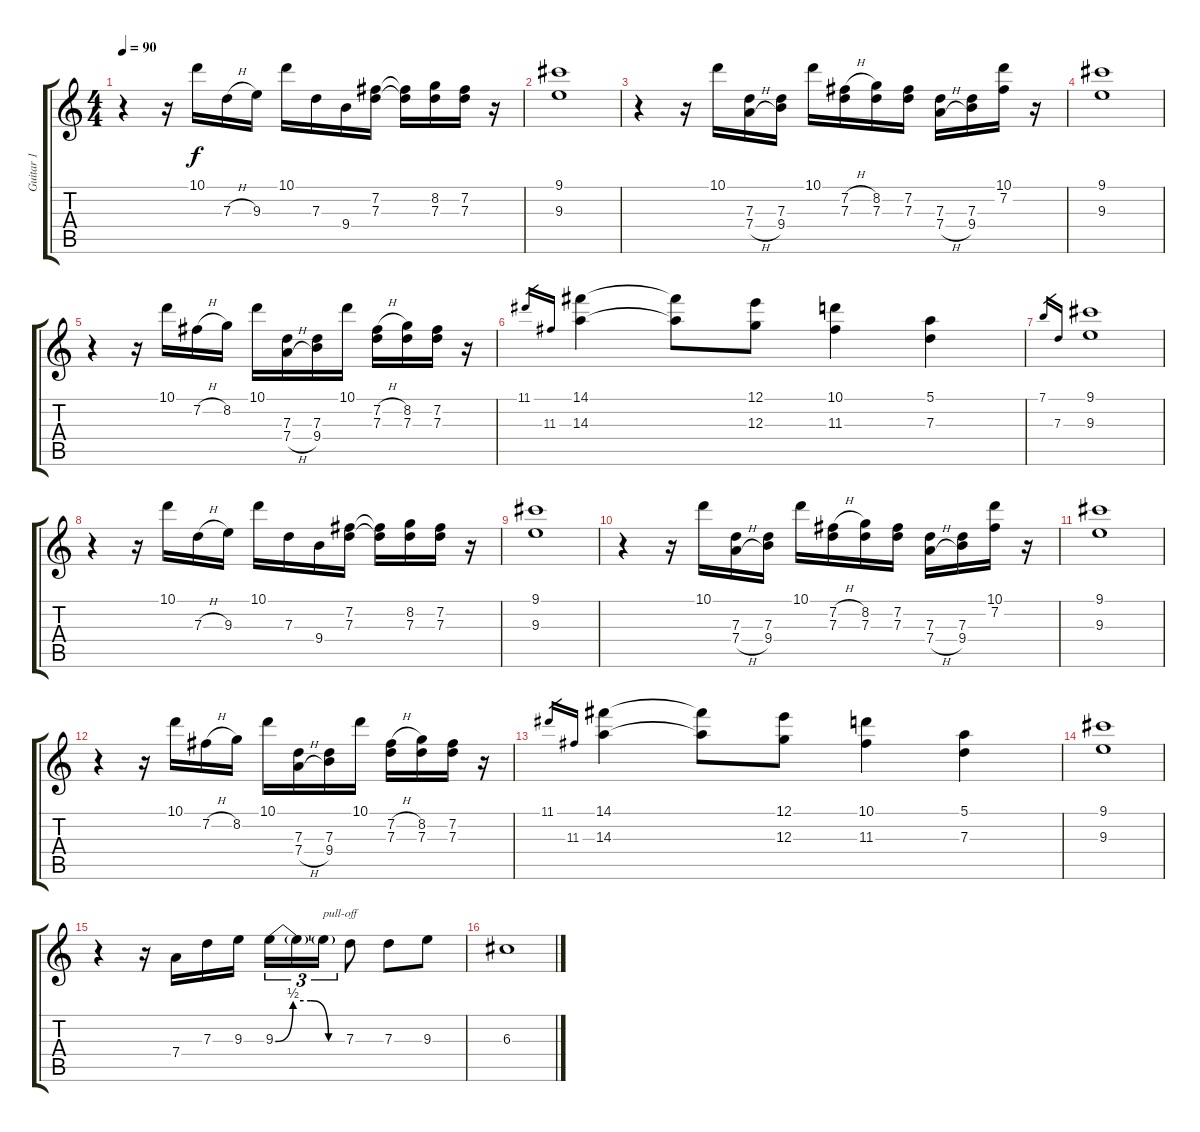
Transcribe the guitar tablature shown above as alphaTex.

\track ("Guitar 1" "Guitar 1") {instrument electricguitarclean}
\staff {score tabs}
\tuning (E4 B3 G3 D3 A2 E2) {hide}
\ts (4 4)
\tempo 90
\clef g2
\ks c
r.4{dy f} r.16 10.1.16 7.3{h}.16 9.3.16 10.1.16 7.3.16 9.4.16 (7.2 7.3).16 (7.2{t} 7.3{t}).16 (8.2 7.3).16 (7.2 7.3).16 r.16 |
(9.1 9.3).1 |
r.4 r.16 10.1.16 (7.3 7.4{h}).16 (7.3 9.4).16 10.1.16 (7.2{h} 7.3).16 (8.2 7.3).16 (7.2 7.3).16 (7.3 7.4{h}).16 (7.3 9.4).16 (10.1 7.2).16 r.16 |
(9.1 9.3).1 |
r.4 r.16 10.1.16 7.2{h}.16 8.2.16 10.1.16 (7.3 7.4{h}).16 (7.3 9.4).16 10.1.16 (7.2{h} 7.3).16 (8.2 7.3).16 (7.2 7.3).16 r.16 |
11.1.16{gr} 11.3.16{gr} (14.1 14.3).4 (14.1{t} 14.3{t}).8 (12.1 12.3).8 (10.1 11.3).4 (5.1 7.3).4 |
7.1.16{gr} 7.3.16{gr} (9.1 9.3).1 |
r.4 r.16 10.1.16 7.3{h}.16 9.3.16 10.1.16 7.3.16 9.4.16 (7.2 7.3).16 (7.2{t} 7.3{t}).16 (8.2 7.3).16 (7.2 7.3).16 r.16 |
(9.1 9.3).1 |
r.4 r.16 10.1.16 (7.3 7.4{h}).16 (7.3 9.4).16 10.1.16 (7.2{h} 7.3).16 (8.2 7.3).16 (7.2 7.3).16 (7.3 7.4{h}).16 (7.3 9.4).16 (10.1 7.2).16 r.16 |
(9.1 9.3).1 |
r.4 r.16 10.1.16 7.2{h}.16 8.2.16 10.1.16 (7.3 7.4{h}).16 (7.3 9.4).16 10.1.16 (7.2{h} 7.3).16 (8.2 7.3).16 (7.2 7.3).16 r.16 |
11.1.16{gr} 11.3.16{gr} (14.1 14.3).4 (14.1{t} 14.3{t}).8 (12.1 12.3).8 (10.1 11.3).4 (5.1 7.3).4 |
(9.1 9.3).1 |
r.4 r.16 7.4.16 7.3.16 9.3.16 9.3{be (custom 0 0 15 2 30 2 45 0 60 0)}.16{tu (3 2)} 9.3{t}.16{tu (3 2)} 9.3{t}.16{tu (3 2) txt "pull-off"} 7.3.8 7.3.8 9.3.8 |
6.3.1
